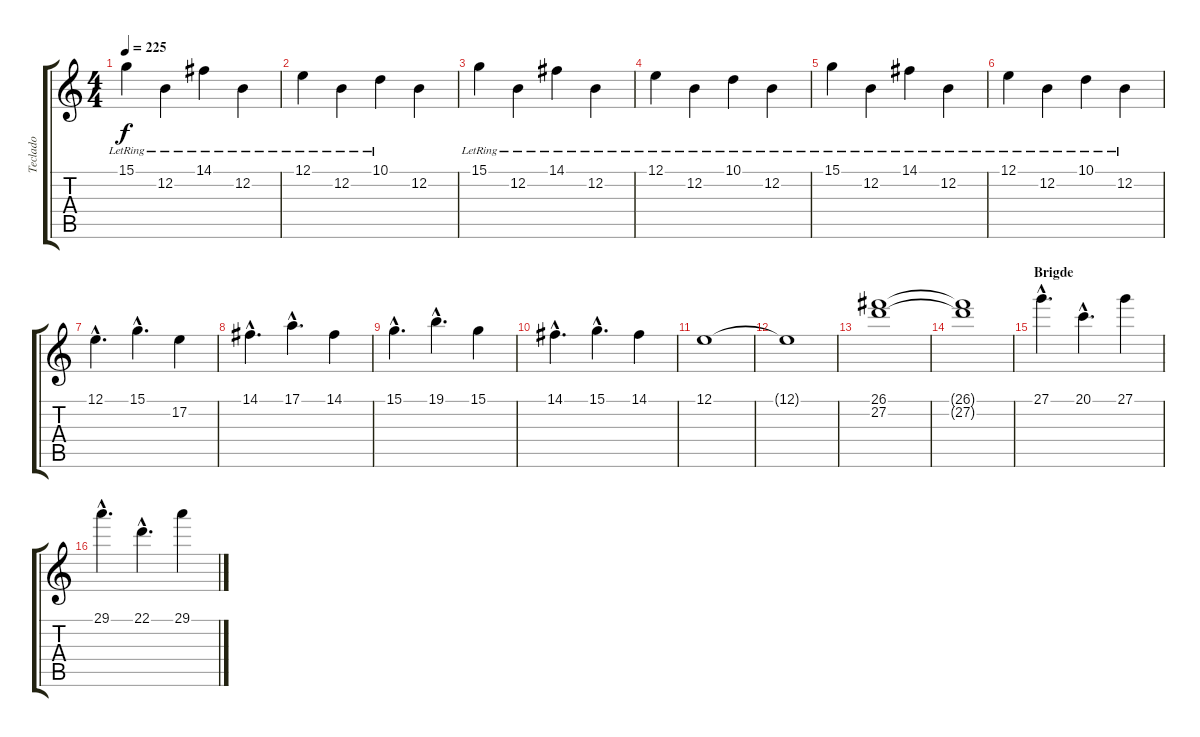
\track ("Teclado" "Teclado") {instrument drawbarorgan}
\staff {score tabs}
\tuning (E4 B3 G3 D3 A2 E2) {hide}
\ts (4 4)
\tempo 225
\clef g2
\ks c
15.1{lr}.4{dy f} 12.2{lr}.4 14.1{lr}.4 12.2{lr}.4 |
12.1{lr}.4 12.2{lr}.4 10.1{lr}.4 12.2.4 |
15.1{lr}.4 12.2{lr}.4 14.1{lr}.4 12.2{lr}.4 |
12.1{lr}.4 12.2{lr}.4 10.1{lr}.4 12.2{lr}.4 |
15.1{lr}.4 12.2{lr}.4 14.1{lr}.4 12.2{lr}.4 |
12.1{lr}.4 12.2{lr}.4 10.1{lr}.4 12.2{lr}.4 |
12.1{hac}.4{d} 15.1{hac}.4{d} 17.2.4 |
14.1{hac}.4{d} 17.1{hac}.4{d} 14.1.4 |
15.1{hac}.4{d} 19.1{hac}.4{d} 15.1.4 |
14.1{hac}.4{d} 15.1{hac}.4{d} 14.1.4 |
12.1.1 |
12.1{t}.1 |
(26.1 27.2).1 |
(26.1{t} 27.2{t}).1 |
\section ("" "Brigde")
27.1{hac}.4{d} 20.1{hac}.4{d} 27.1.4 |
29.1{hac}.4{d} 22.1{hac}.4{d} 29.1.4
